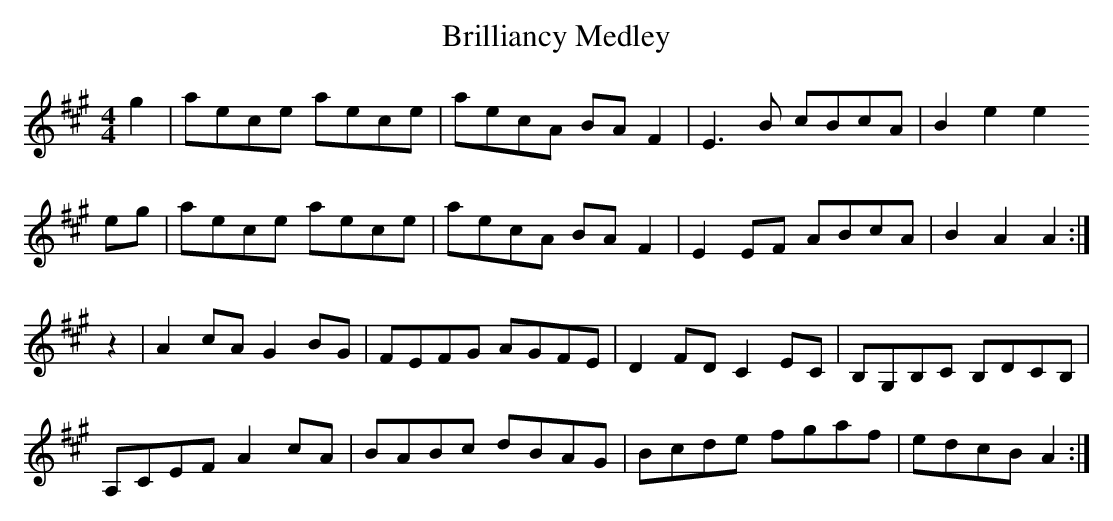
X:1
T:Brilliancy Medley
M:4/4
L:1/8
K:A
g2 | aece  aece  | aecA BA F2 | E3  B cBcA  | B2 e2   e2
eg | aece  aece  | aecA BA F2 | E2 EF ABcA  | B2 A2   A2   :|
z2 | A2 cA G2 BG | FEFG AGFE  | D2 FD C2 EC | B,G,B,C B,DCB,|
     A,CEF A2 cA | BABc dBAG  | Bcde  fgaf  | edcB    A2  :|]
